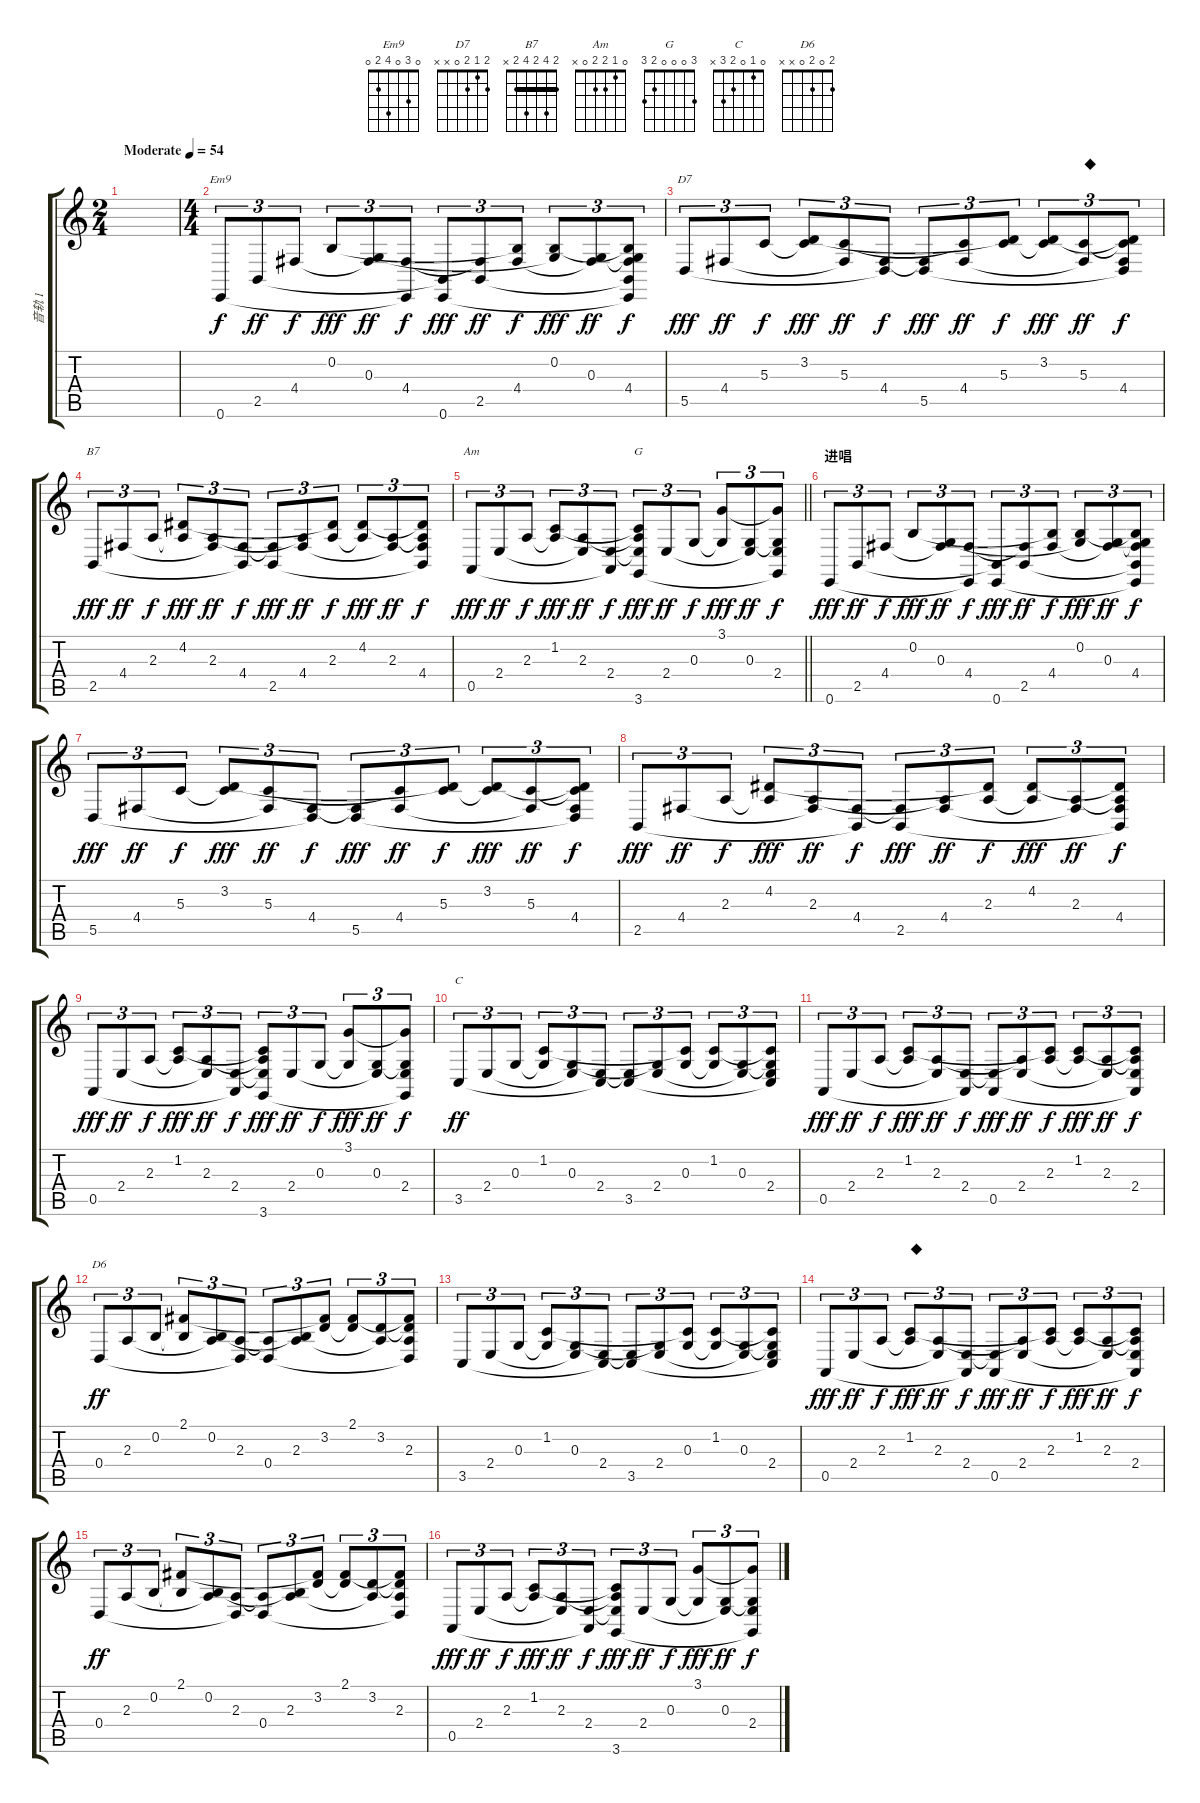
\track ("音轨 1" "音轨 1") {instrument acousticgrandpiano}
\staff {score tabs}
\tuning (E4 B3 G3 D3 A2 E2) {hide}
\chord ("Em9" 0 3 0 4 2 0)
\chord ("D7" 2 1 2 0 x x)
\chord ("B7" 2 4 2 4 2 x) {barre 2}
\chord ("Am" 0 1 2 2 0 x)
\chord ("G" 3 0 0 0 2 3)
\chord ("C" 0 1 0 2 3 x)
\chord ("D6" 2 0 2 0 x x)
\ts (2 4)
\tempo (54 "Moderate")
\clef g2
\ks c
|
\ts (4 4)
0.6.8{tu (3 2) ch "Em9"} 2.5.8{tu (3 2) dy ff} 4.4.8{tu (3 2) dy f} 0.2.8{tu (3 2) dy fff} (0.3 4.4{t}).8{tu (3 2) dy ff} (4.4 0.6{t}).8{tu (3 2) dy f} (2.5{t} 0.6).8{tu (3 2) dy fff} (4.4{t} 2.5).8{tu (3 2) dy ff} (0.2{t} 4.4).8{tu (3 2) dy f} (0.2 0.3{t}).8{tu (3 2) dy fff} (0.3 4.4{t}).8{tu (3 2) dy ff} (0.2{t} 0.3{t} 4.4 2.5{t} 0.6{t}).8{tu (3 2) dy f} |
5.5.8{tu (3 2) ch "D7" dy fff} 4.4.8{tu (3 2) dy ff} 5.3.8{tu (3 2) dy f} (3.2 5.3{t}).8{tu (3 2) dy fff} (5.3 4.4{t}).8{tu (3 2) dy ff} (4.4 5.5{t}).8{tu (3 2) dy f} (4.4{t} 5.5).8{tu (3 2) dy fff} (5.3{t} 4.4).8{tu (3 2) dy ff} (3.2{t} 5.3).8{tu (3 2) dy f} (3.2 5.3{t}).8{tu (3 2) dy fff} (5.3 4.4{t}).8{tu (3 2) txt "◆" dy ff} (3.2{t} 5.3{t} 4.4 5.5{t}).8{tu (3 2) dy f} |
2.5.8{tu (3 2) ch "B7" dy fff} 4.4.8{tu (3 2) dy ff} 2.3.8{tu (3 2) dy f} (4.2 2.3{t}).8{tu (3 2) dy fff} (2.3 4.4{t}).8{tu (3 2) dy ff} (4.4 2.5{t}).8{tu (3 2) dy f} (4.4{t} 2.5).8{tu (3 2) dy fff} (2.3{t} 4.4).8{tu (3 2) dy ff} (4.2{t} 2.3).8{tu (3 2) dy f} (4.2 2.3{t}).8{tu (3 2) dy fff} (2.3 4.4{t}).8{tu (3 2) dy ff} (4.2{t} 2.3{t} 4.4 2.5{t}).8{tu (3 2) dy f} |
\barLineRight lightlight
0.5.8{tu (3 2) ch "Am" dy fff} 2.4.8{tu (3 2) dy ff} 2.3.8{tu (3 2) dy f} (1.2 2.3{t}).8{tu (3 2) dy fff} (2.3 2.4{t}).8{tu (3 2) dy ff} (2.4 0.5{t}).8{tu (3 2) dy f} (1.2{t} 2.3{t} 2.4{t} 3.6).8{tu (3 2) ch "G" dy fff} 2.4.8{tu (3 2) dy ff} 0.3.8{tu (3 2) dy f} (3.1 0.3{t}).8{tu (3 2) dy fff} (0.3 2.4{t}).8{tu (3 2) dy ff} (3.1{t} 0.3{t} 2.4 3.6{t}).8{tu (3 2) dy f} |
\section ("" "进唱")
0.6.8{tu (3 2) dy fff} 2.5.8{tu (3 2) dy ff} 4.4.8{tu (3 2) dy f} 0.2.8{tu (3 2) dy fff} (0.3 4.4{t}).8{tu (3 2) dy ff} (4.4 0.6{t}).8{tu (3 2) dy f} (2.5{t} 0.6).8{tu (3 2) dy fff} (4.4{t} 2.5).8{tu (3 2) dy ff} (0.2{t} 4.4).8{tu (3 2) dy f} (0.2 0.3{t}).8{tu (3 2) dy fff} (0.3 4.4{t}).8{tu (3 2) dy ff} (0.2{t} 0.3{t} 4.4 2.5{t} 0.6{t}).8{tu (3 2) dy f} |
5.5.8{tu (3 2) dy fff} 4.4.8{tu (3 2) dy ff} 5.3.8{tu (3 2) dy f} (3.2 5.3{t}).8{tu (3 2) dy fff} (5.3 4.4{t}).8{tu (3 2) dy ff} (4.4 5.5{t}).8{tu (3 2) dy f} (4.4{t} 5.5).8{tu (3 2) dy fff} (5.3{t} 4.4).8{tu (3 2) dy ff} (3.2{t} 5.3).8{tu (3 2) dy f} (3.2 5.3{t}).8{tu (3 2) dy fff} (5.3 4.4{t}).8{tu (3 2) dy ff} (3.2{t} 5.3{t} 4.4 5.5{t}).8{tu (3 2) dy f} |
2.5.8{tu (3 2) dy fff} 4.4.8{tu (3 2) dy ff} 2.3.8{tu (3 2) dy f} (4.2 2.3{t}).8{tu (3 2) dy fff} (2.3 4.4{t}).8{tu (3 2) dy ff} (4.4 2.5{t}).8{tu (3 2) dy f} (4.4{t} 2.5).8{tu (3 2) dy fff} (2.3{t} 4.4).8{tu (3 2) dy ff} (4.2{t} 2.3).8{tu (3 2) dy f} (4.2 2.3{t}).8{tu (3 2) dy fff} (2.3 4.4{t}).8{tu (3 2) dy ff} (4.2{t} 2.3{t} 4.4 2.5{t}).8{tu (3 2) dy f} |
0.5.8{tu (3 2) dy fff} 2.4.8{tu (3 2) dy ff} 2.3.8{tu (3 2) dy f} (1.2 2.3{t}).8{tu (3 2) dy fff} (2.3 2.4{t}).8{tu (3 2) dy ff} (2.4 0.5{t}).8{tu (3 2) dy f} (1.2{t} 2.3{t} 2.4{t} 3.6).8{tu (3 2) dy fff} 2.4.8{tu (3 2) dy ff} 0.3.8{tu (3 2) dy f} (3.1 0.3{t}).8{tu (3 2) dy fff} (0.3 2.4{t}).8{tu (3 2) dy ff} (3.1{t} 0.3{t} 2.4 3.6{t}).8{tu (3 2) dy f} |
3.5.8{tu (3 2) ch "C" dy ff} 2.4.8{tu (3 2)} 0.3.8{tu (3 2)} (1.2 0.3{t}).8{tu (3 2)} (0.3 2.4{t}).8{tu (3 2)} (2.4 3.5{t}).8{tu (3 2)} (2.4{t} 3.5).8{tu (3 2)} (0.3{t} 2.4).8{tu (3 2)} (1.2{t} 0.3).8{tu (3 2)} (1.2 0.3{t}).8{tu (3 2)} (0.3 2.4{t}).8{tu (3 2)} (1.2{t} 0.3{t} 2.4 3.5{t}).8{tu (3 2)} |
0.5.8{tu (3 2) dy fff} 2.4.8{tu (3 2) dy ff} 2.3.8{tu (3 2) dy f} (1.2 2.3{t}).8{tu (3 2) dy fff} (2.3 2.4{t}).8{tu (3 2) dy ff} (2.4 0.5{t}).8{tu (3 2) dy f} (2.4{t} 0.5).8{tu (3 2) dy fff} (2.3{t} 2.4).8{tu (3 2) dy ff} (1.2{t} 2.3).8{tu (3 2) dy f} (1.2 2.3{t}).8{tu (3 2) dy fff} (2.3 2.4{t}).8{tu (3 2) dy ff} (1.2{t} 2.3{t} 2.4 0.5{t}).8{tu (3 2) dy f} |
0.4.8{tu (3 2) ch "D6" dy ff} 2.3.8{tu (3 2)} 0.2.8{tu (3 2)} (2.1 0.2{t}).8{tu (3 2)} (0.2 2.3{t}).8{tu (3 2)} (2.3 0.4{t}).8{tu (3 2)} (2.3{t} 0.4).8{tu (3 2)} (0.2{t} 2.3).8{tu (3 2)} (2.1{t} 3.2).8{tu (3 2)} (2.1 3.2{t}).8{tu (3 2)} (3.2 2.3{t}).8{tu (3 2)} (2.1{t} 3.2{t} 2.3 0.4{t}).8{tu (3 2)} |
3.5.8{tu (3 2)} 2.4.8{tu (3 2)} 0.3.8{tu (3 2)} (1.2 0.3{t}).8{tu (3 2)} (0.3 2.4{t}).8{tu (3 2)} (2.4 3.5{t}).8{tu (3 2)} (2.4{t} 3.5).8{tu (3 2)} (0.3{t} 2.4).8{tu (3 2)} (1.2{t} 0.3).8{tu (3 2)} (1.2 0.3{t}).8{tu (3 2)} (0.3 2.4{t}).8{tu (3 2)} (1.2{t} 0.3{t} 2.4 3.5{t}).8{tu (3 2)} |
0.5.8{tu (3 2) dy fff} 2.4.8{tu (3 2) dy ff} 2.3.8{tu (3 2) dy f} (1.2 2.3{t}).8{tu (3 2) txt "◆" dy fff} (2.3 2.4{t}).8{tu (3 2) dy ff} (2.4 0.5{t}).8{tu (3 2) dy f} (2.4{t} 0.5).8{tu (3 2) dy fff} (2.3{t} 2.4).8{tu (3 2) dy ff} (1.2{t} 2.3).8{tu (3 2) dy f} (1.2 2.3{t}).8{tu (3 2) dy fff} (2.3 2.4{t}).8{tu (3 2) dy ff} (1.2{t} 2.3{t} 2.4 0.5{t}).8{tu (3 2) dy f} |
0.4.8{tu (3 2) dy ff} 2.3.8{tu (3 2)} 0.2.8{tu (3 2)} (2.1 0.2{t}).8{tu (3 2)} (0.2 2.3{t}).8{tu (3 2)} (2.3 0.4{t}).8{tu (3 2)} (2.3{t} 0.4).8{tu (3 2)} (0.2{t} 2.3).8{tu (3 2)} (2.1{t} 3.2).8{tu (3 2)} (2.1 3.2{t}).8{tu (3 2)} (3.2 2.3{t}).8{tu (3 2)} (2.1{t} 3.2{t} 2.3 0.4{t}).8{tu (3 2)} |
0.5.8{tu (3 2) dy fff} 2.4.8{tu (3 2) dy ff} 2.3.8{tu (3 2) dy f} (1.2 2.3{t}).8{tu (3 2) dy fff} (2.3 2.4{t}).8{tu (3 2) dy ff} (2.4 0.5{t}).8{tu (3 2) dy f} (1.2{t} 2.3{t} 2.4{t} 3.6).8{tu (3 2) dy fff} 2.4.8{tu (3 2) dy ff} 0.3.8{tu (3 2) dy f} (3.1 0.3{t}).8{tu (3 2) dy fff} (0.3 2.4{t}).8{tu (3 2) dy ff} (3.1{t} 0.3{t} 2.4 3.6{t}).8{tu (3 2) dy f}
